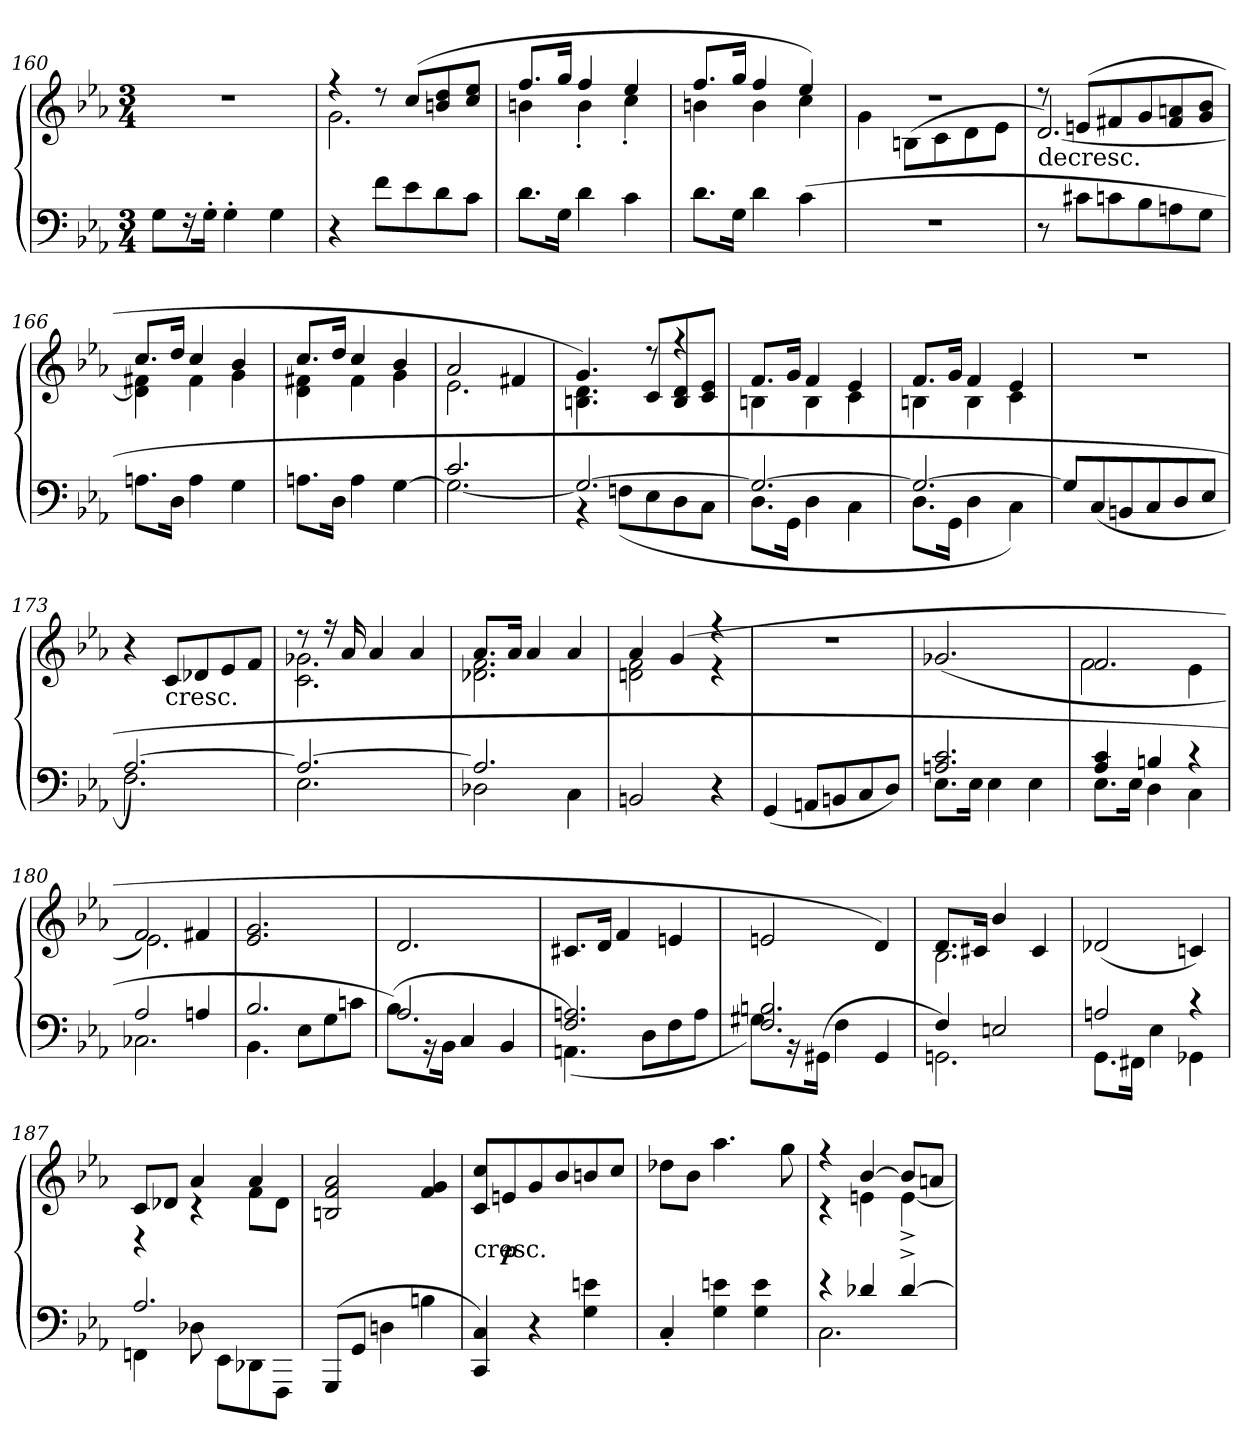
**kern	**kern	**dynam
*part1	*part1	*part1
*staff2	*staff1	*staff1/2
*clefF4	*clefG2	*
*k[b-e-a-]	*k[b-e-a-]	*
*M3/4	*M3/4	*
=160	=160	=160
8G\L	2.r	.
16r	.	.
16G'\Jk	.	.
4G'\	.	.
4G\	.	.
=161	=161	=161
*	*^	*
4r	4r	2.g\	.
8f\L	8r	.	.
8e-\	(8cc/L	.	.
8d\	8bn/ 8dd/	.	.
8c\J	8cc/ 8ee-/J	.	.
=162	=162	=162	=162
8.d\L	8.ff/L	4bn\	.
16G\Jk	16gg/Jk	.	.
4d\	4ff/	4b'\	.
4c\	4ee-/	4cc'\	.
=163	=163	=163	=163
8.d\L	8.ff/L	4bn\	.
16G\Jk	16gg/Jk	.	.
4d\	4ff/	4b\	.
(4c\	4ee-/)	4cc\	.
=164	=164	=164	=164
2.r	2.r	4g\	.
.	.	(8Bn\L	.
.	.	8c\	.
.	.	8d\	.
.	.	8e-\J	.
=165	=165	=165	=165
!	!LO:TX:c:t=decresc.	!	!
8r	8r	[2.d/)	.
8c#X\L	(8en/L	.	.
8cn\	8f#X/	.	.
8B-\	8g/	.	.
8An\	8f#/ 8an/	.	.
8G\J	8g/ 8b-/J	.	.
=166	=166	=166	=166
8.An\L	8.cc/L	4d]\ 4f#X\	.
16D\Jk	16dd/Jk	.	.
4A\	4cc/	4f#\	.
4G\	4b-/	4g\	.
=167	=167	=167	=167
8.An\L	8.cc/L	4d\ 4f#X\	.
16D\Jk	16dd/Jk	.	.
4A\	4cc/	4f#\	.
[4G\	4b-/	4g\	.
=168	=168	=168	=168
*^	*	*	*
2.c/	2.G\_	2a-/	2.e-\	.
.	.	4f#X/	.	.
=169	=169	=169	=169	=169
2.G/_	4r	4.g/)	4.Bn\ 4.d\	.
.	(8Fn\L	.	.	.
.	8E-\	8r	8c/L	.
.	8D\	4r	8B/ 8d/	.
.	8C\J	.	8c/ 8e-/J	.
=170	=170	=170	=170	=170
2.G/_	8.D\L	8.f/L	4Bn\	.
.	16GG\Jk	16g/Jk	.	.
.	4D\	4f/	4B\	.
.	4C\	4e-/	4c\	.
=171	=171	=171	=171	=171
2.G/_	8.D\L	8.f/L	4Bn\	.
.	16GG\Jk	16g/Jk	.	.
.	4D\	4f/	4B\	.
.	4C\)	4e-/	4c\	.
*v	*v	*	*	*
*	*v	*v	*
=172	=172	=172
8G/L]	2.r	.
(8C/	.	.
8BBn/	.	.
8C/	.	.
8D/	.	.
8E-/J	.	.
=173	=173	=173
*^	*	*
[2.A-/)	2.F\	4r	.
!	!	!LO:TX:c:t=cresc.	!
.	.	8c/L	.
.	.	8d-X/	.
.	.	8e-/	.
.	.	8f/J	.
=174	=174	=174	=174
*	*	*^	*
2.A-/_	2.E-\	8r	2.c\ 2.g-X\	.
.	.	16r	.	.
.	.	16a-/	.	.
.	.	4a-/	.	.
.	.	4a-/	.	.
=175	=175	=175	=175	=175
2.A-/]	2D-X\	8.a-/L	2.d-X\ 2.f\	.
.	.	16a-/Jk	.	.
.	.	4a-/	.	.
.	4C\	4a-/	.	.
*v	*v	*	*	*
=176	=176	=176	=176
2BBn/	4a-/	2dn\ 2f\	.
.	(4g/	.	.
4r	4r	4r	.
=177	=177	=177	=177
!	!LO:TX:c:t=cresc.	!	!
*	*v	*v	*
(4GG/	2.r	.
8AAn/L	.	.
8BBn/	.	.
8C/	.	.
8D/J)	.	.
=178	=178	=178
*^	*	*
2.An/ 2.c/	8.E-\L	(2.g-X/	.
.	16E-\Jk	.	.
.	4E-\	.	.
.	4E-\	.	.
=179	=179	=179	=179
*	*	*^	*
4A-/ 4c/	8.E-\L	2.f/	2f\	.
.	16E-\Jk	.	.	.
4Bn/	4D\	.	.	.
4r	4C\	.	4e-\	.
=180	=180	=180	=180	=180
2A-/	2.C-X\	2f/)	2.e-\	.
4An/	.	4f#X/	.	.
*	*	*v	*v	*
=181	=181	=181	=181
2.B-/	4.BB-\	2.e-/ 2.g/	.
.	8E-\L	.	.
.	8G\	.	.
.	8cn\J	.	.
=182	=182	=182	=182
2.A-/	(8B-\L)	2.d/	.
.	16r	.	.
.	16BB-\Jk	.	.
.	4C/	.	.
.	4BB-/	.	.
=183	=183	=183	=183
2.F/ 2.An/	(4.AAn\)	8.c#X/L	.
.	.	16d/Jk	.
.	.	4f/	.
.	8D\L	.	.
.	8F\	4en/	.
.	8A\J	.	.
=184	=184	=184	=184
2.F/ 2.Bn/	8G#X\L)	2en/	.
.	16r	.	.
.	(16GG#X\Jk	.	.
.	4F\	.	.
.	4GG#/	4d/)	.
=185	=185	=185	=185
*	*	*^	*
4F/	2.GGn\)	8.d/L	2.B-\	.
.	.	16c#X/Jk	.	.
2En/	.	4b-/	.	.
.	.	4c#/	.	.
*	*	*v	*v	*
=186	=186	=186	=186
2An/	8.GG\L	(2d-X/	.
.	16FF#X\Jk	.	.
.	4E-\	.	.
4r	4GG-X\	4cn/)	.
=187	=187	=187	=187
*	*	*^	*
2.A-/	4FFn\	8c/L	4r	.
.	.	8d-X/J	.	.
.	8D-X\	4a-/	4r	.
.	8EE-\L	.	.	.
.	8DD-X\	4a-/	8f\L	.
.	8FFF\J	.	8d-\J	.
=188	=188	=188	=188	=188
!	!	!LO:TX:c:t=decresc.	!	!
*v	*v	*	*	*
*	*v	*v	*
(8GGG/L	2Bn/ 2f/ 2a-/	.
8GG/J	.	.
4Dn\	.	.
4Bn\	4f/ 4g/	.
=189	=189	=189
!	!LO:TX:c:t=cresc.	!
4CC/ 4C/)	8c/ 8cc/L	.
.	8en/	p
4r	8g/	.
.	8b-/	.
4G\ 4en\	8bn/	.
.	8cc/J	.
=190	=190	=190
4C'/	8dd-X\L	.
.	8b-\J	.
4G\ 4en\	4.aa-\	.
4G\ 4e\	.	.
.	8gg\	.
=191	=191	=191
*^	*^	*
4r	2.C\	4r	4r	.
4d-X/	.	[4b-/	4en\	.
[4d-^/	.	8b-/L]	[4e^\	.
.	.	8an/J	.	.
*v	*v	*	*	*
*	*v	*v	*
=	=	=
*-	*-	*-
